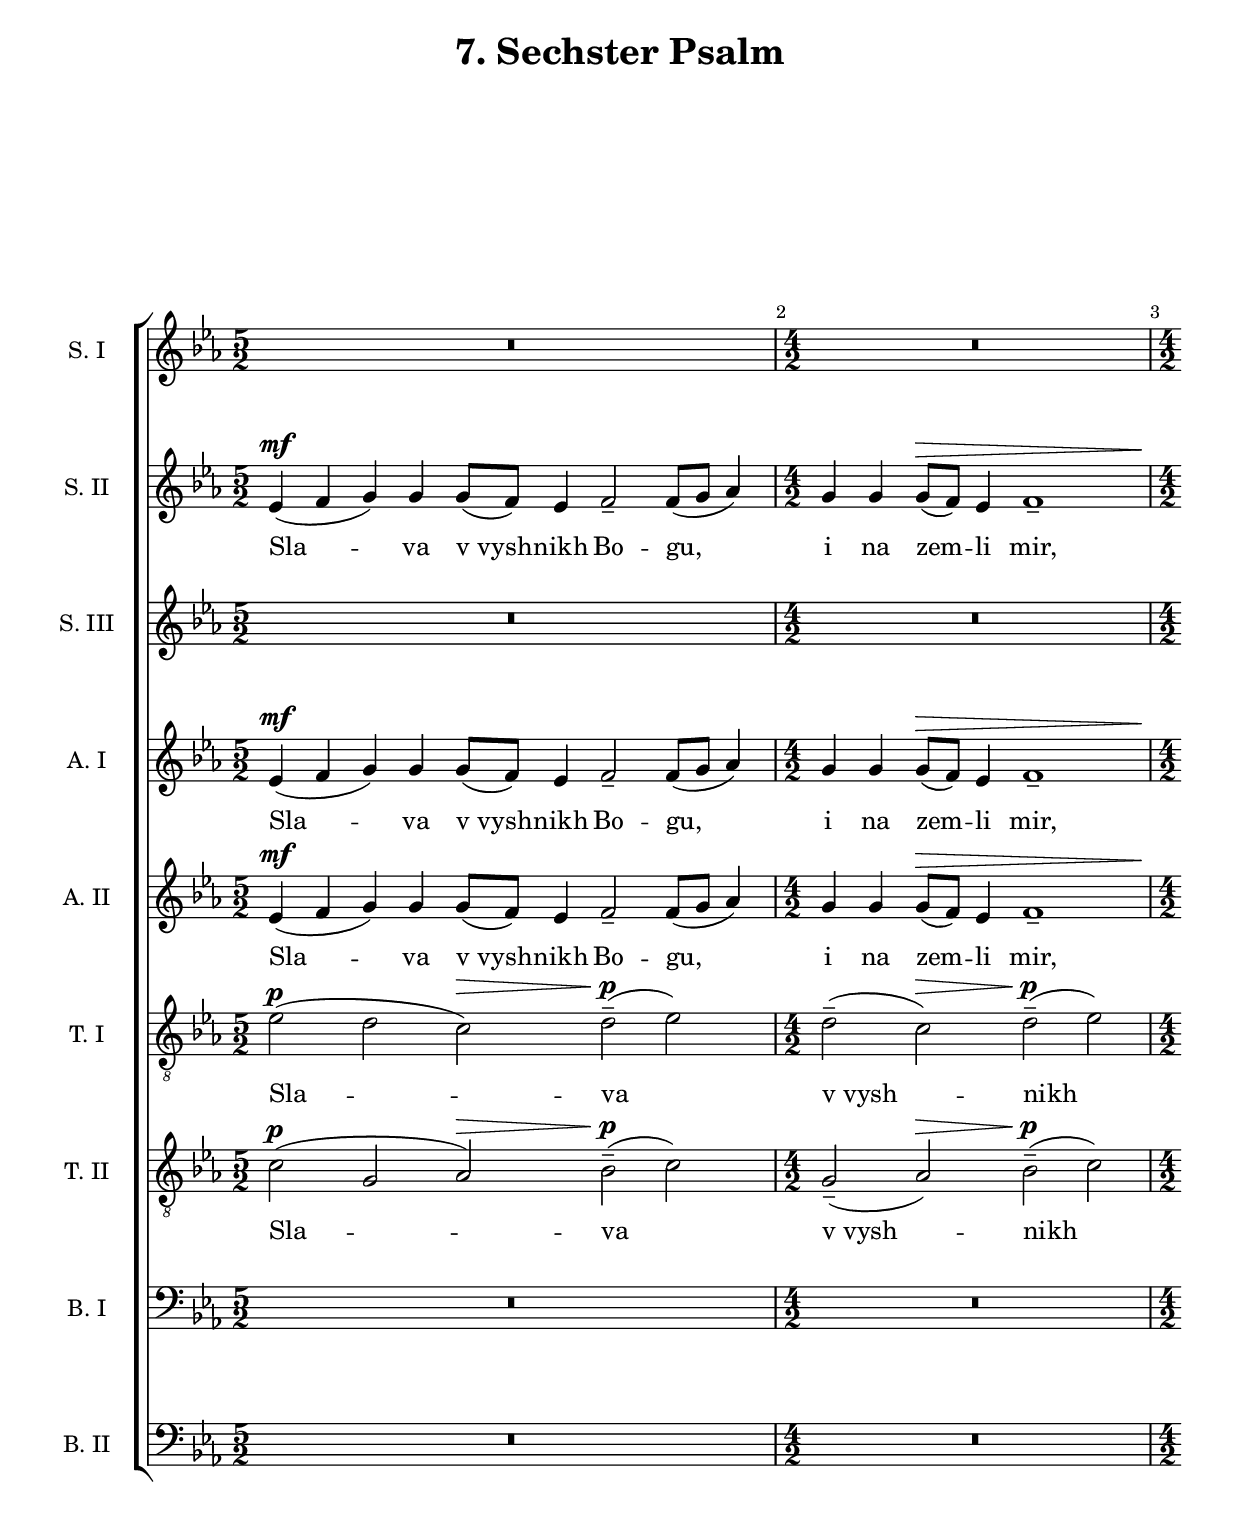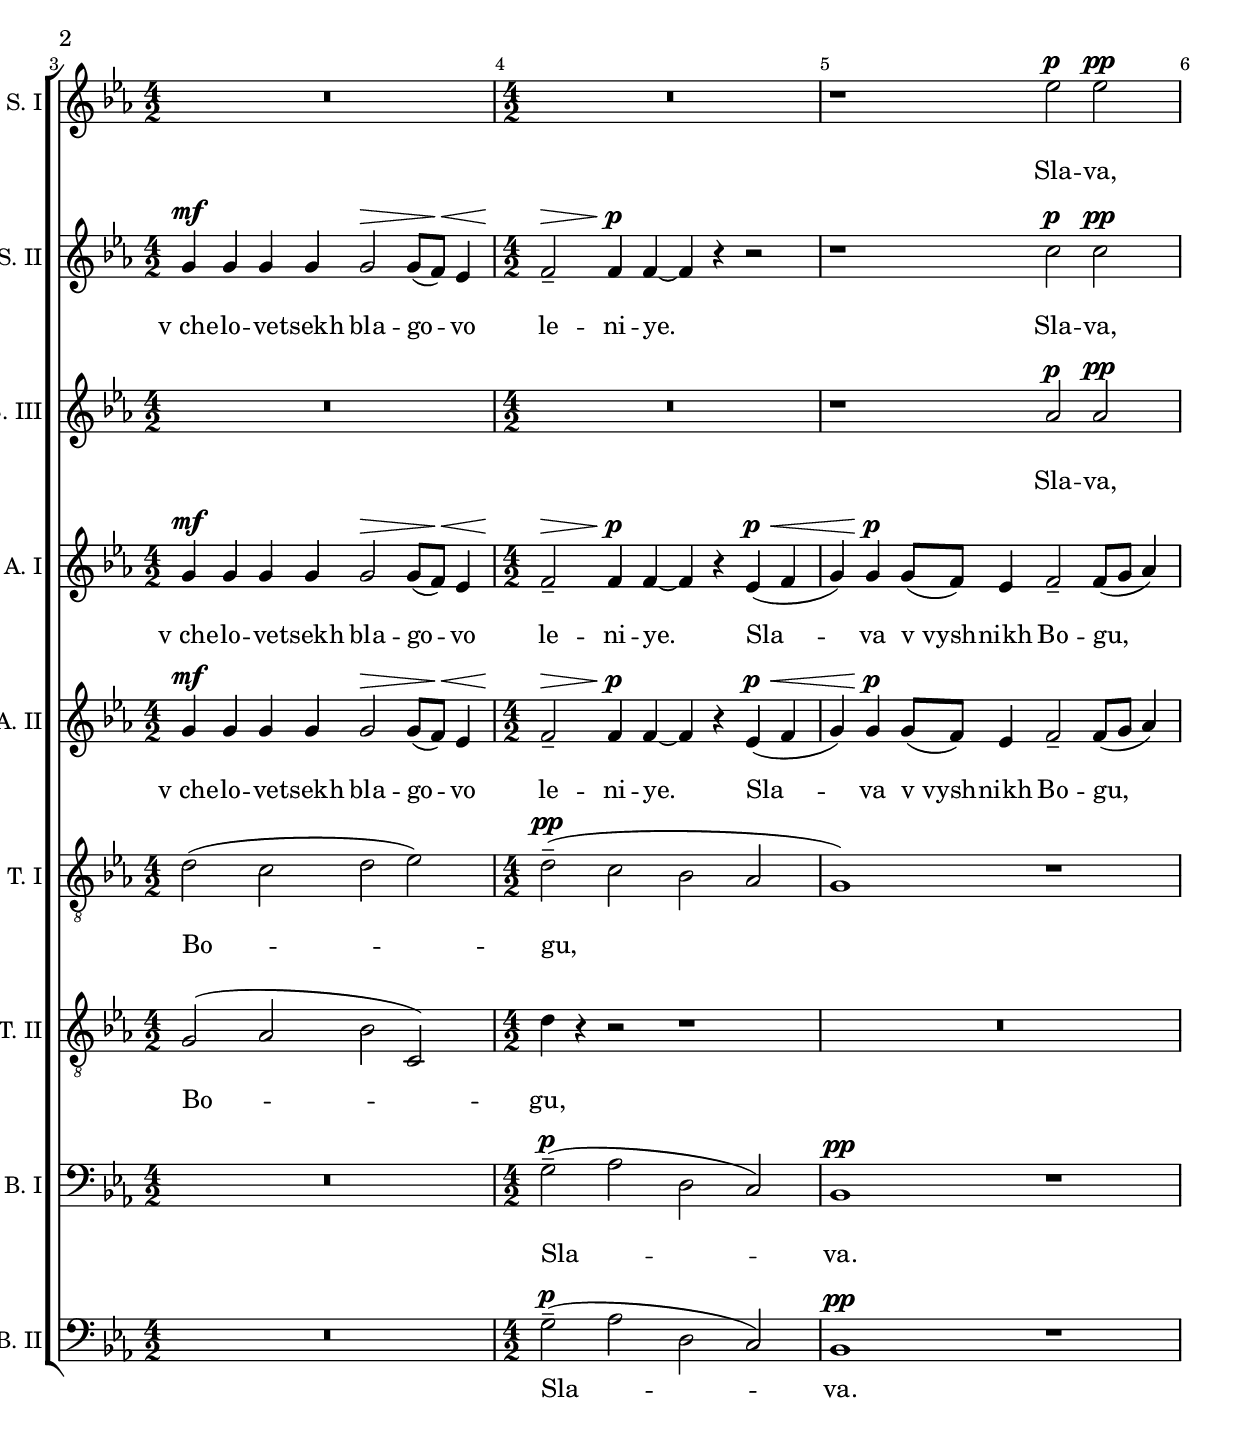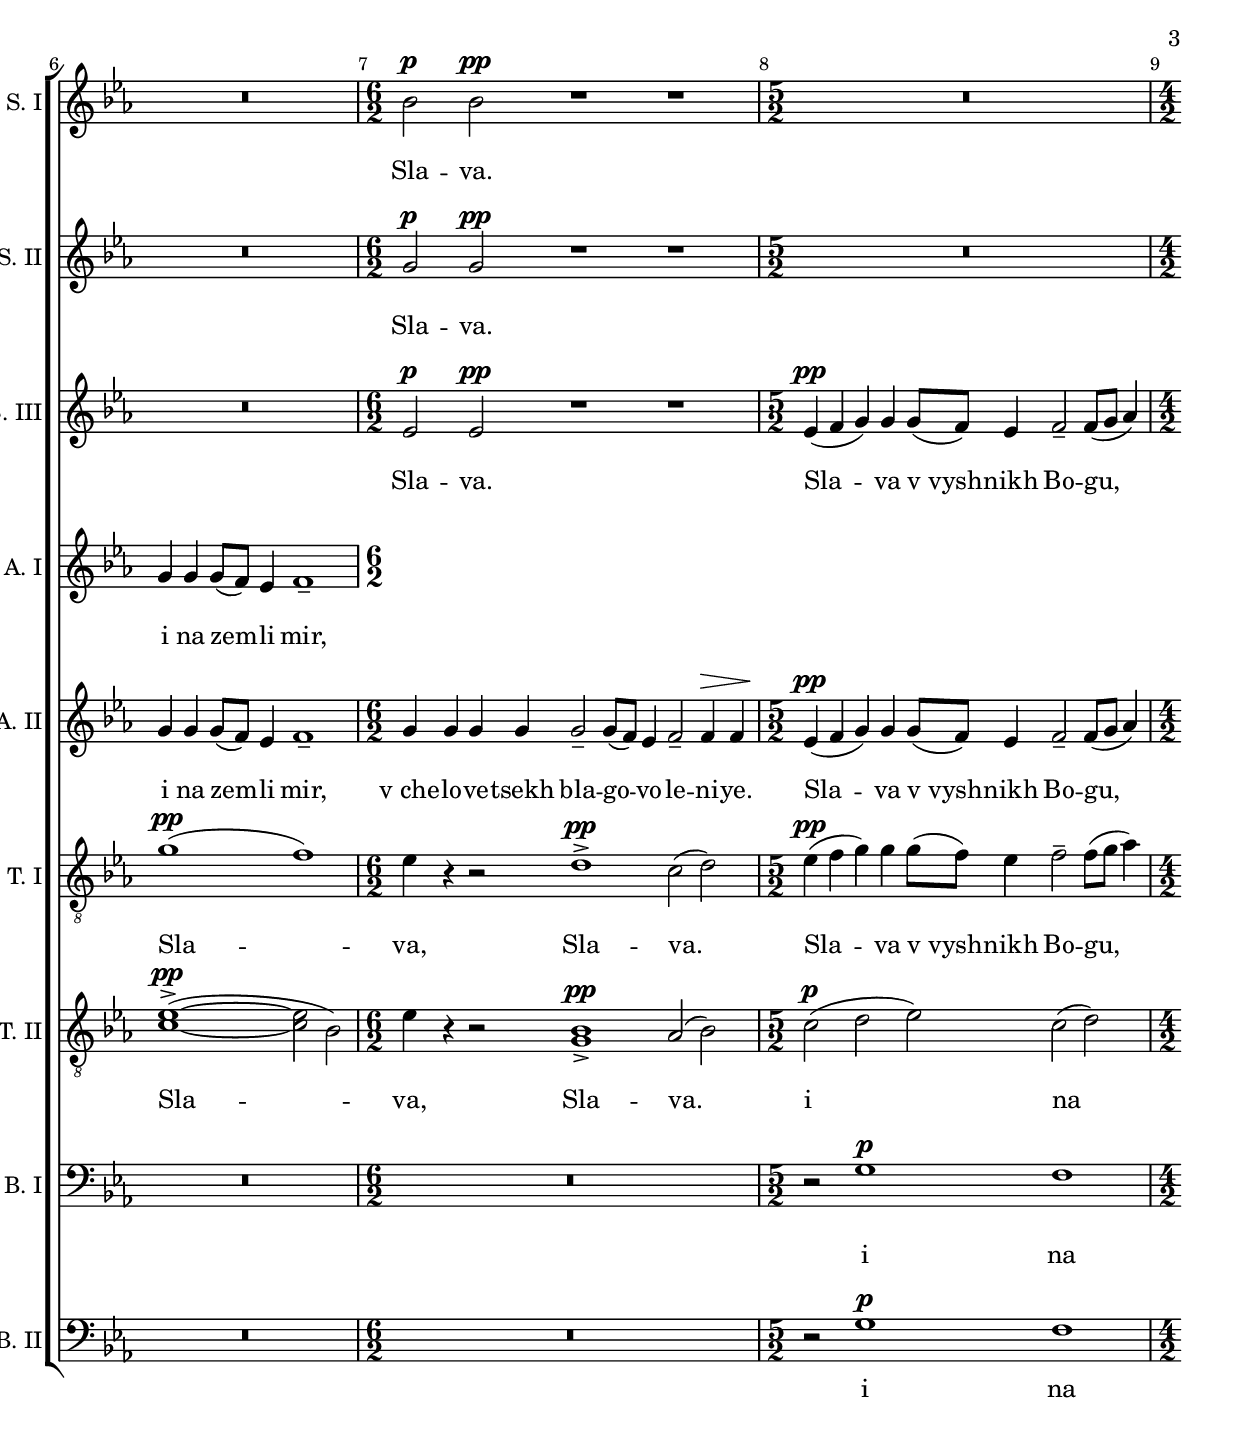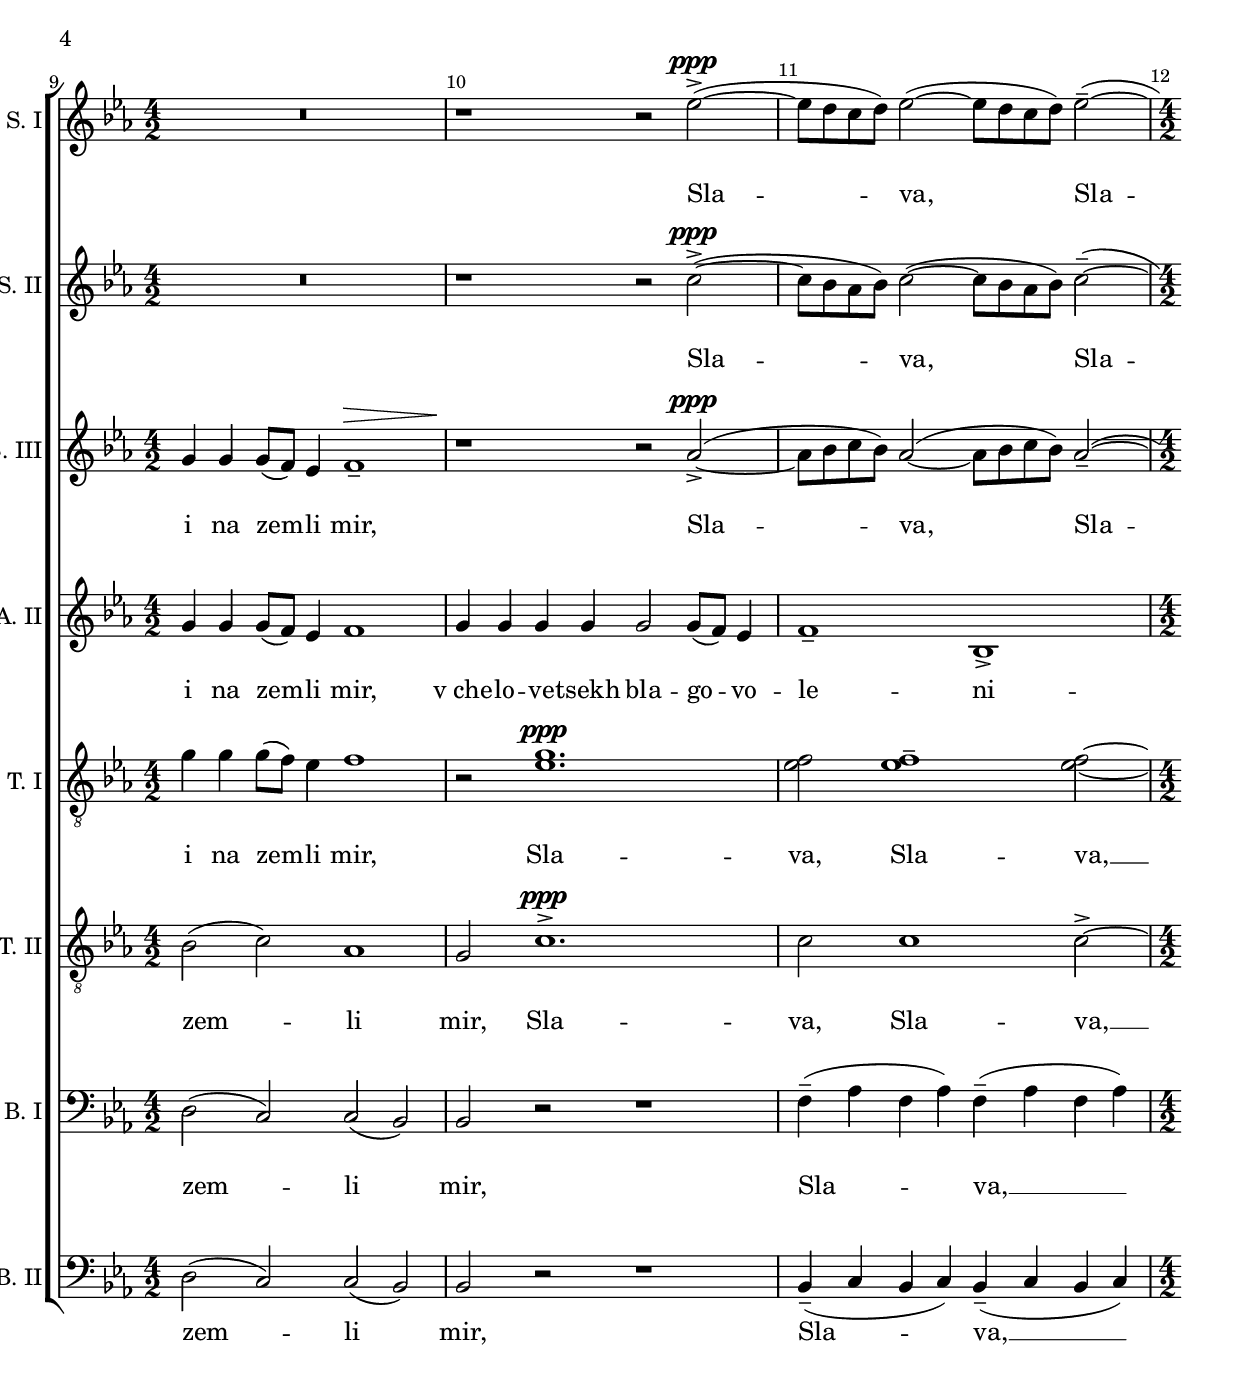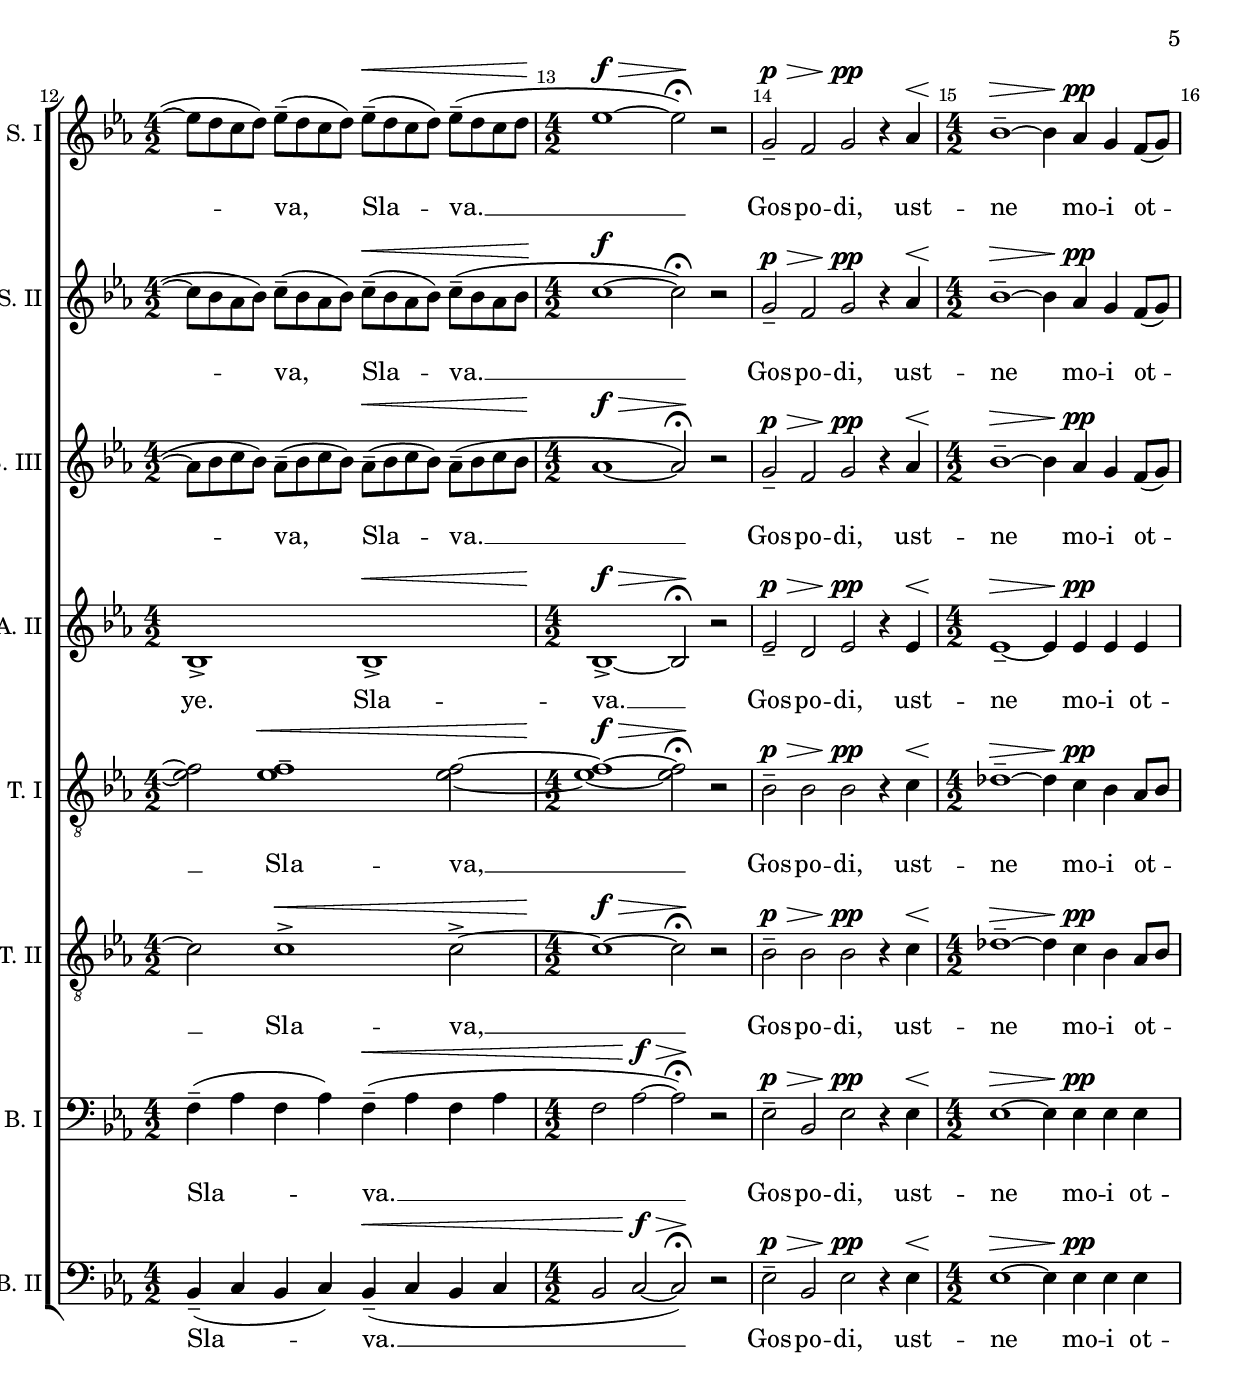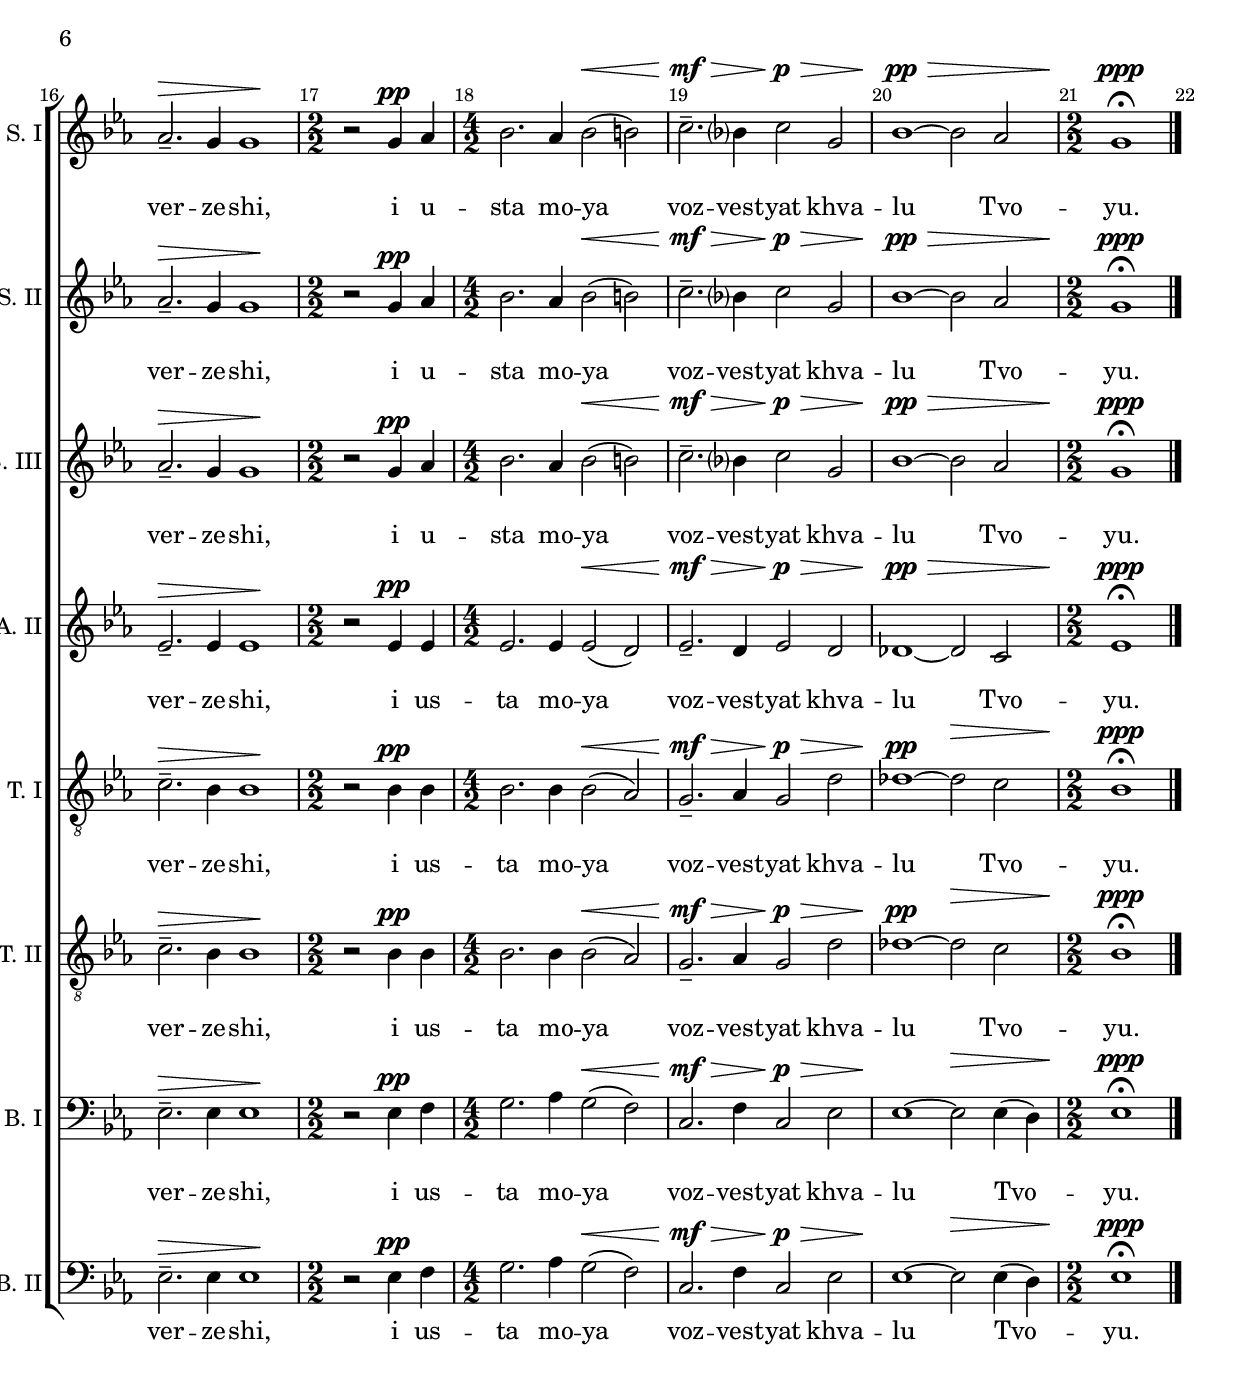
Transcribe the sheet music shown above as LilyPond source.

\version "2.16.2"

#(ly:set-option 'midi-extension "mid")

\header {
  title = "7. Sechster Psalm"
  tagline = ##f
}

obreak = { \break }

\paper {
  #(set-paper-size "a4")
}

global = {
  \key es \major
  \numericTimeSignature
  \dynamicUp
  \autoBeamOff
  \accidentalStyle "modern-voice-cautionary"
  % \override Score.TimeSignature #'stencil = ##f
  \set Score.markFormatter = #format-mark-box-numbers
  \override Score.BarNumber #'break-visibility = #'#(#t #t #t)
}

obreak = {}
hbar = { | } % hidden bar

\include "articulate.ly"

sopranoOneVoice = \relative c'' {
  %page 1
  \time 5/2  R2*5 |
  \time 4/2  R2*4 |
  \time 4/2  R2*4 |

  %page 2
  \time 4/2 R2*4 |
  r1 es2 \p  es2 \pp |
  R2*4 |

  %page 3
  \time 6/2 bes2 \p  bes2 \pp r1 r1 |
  \time 5/2  R2*5 |

  %page 4
  \time 4/2 R1*2 | % 2
  r1 r2 es2 \ppp  ( ~ -> | % 3
  es8 [ d8 c8 d8 ) ] es2 ( ~ es8 [ d8 c8 d8 ) ] es2( -- ~ |

  %page 5
  \time 4/2 es8 [ d8 c8 d8 ] ) es8 ( -- [ d8 c8 d8 ) ] es8 \< ( -- [ d8 c8 d8 ) ] es8 ( --  [ d8 c8 d8  ] |
  \time 4/2   es1 \f \> ~ es2 ) \! \fermata r2 |
  g,2 \p \> -- f2 g2  \pp r4 as4 \< |

  % page 6
  \time 4/2 bes1  \>  ~ -- bes4 as4 \pp g4 f8 ( [ g8 ) ] |
  as2. \> -- g4 g1 \! |
  \time 2/2  r2 g4 \pp as4 |
  \time 4/2  bes2. as4 bes2 \< ( b2 ) |
  c2.  \mf \> -- bes4 c2 \p \> g2 |
  bes1  \pp \> ~ bes2  as2 |
  \time 2/2   g1  \ppp \fermata \bar "|."

}


sopranoOneVerse = \lyricmode {
  Sla -- "va,"
  Sla -- "va."

  Sla -- "va,"
  Sla -- "va,"
  Sla -- "va." __

  Gos -- po -- "di," ust --
  ne mo -- i ot -- ver -- ze -- "shi,"
  i u -- sta mo -- ya voz -- vest -- yat khva -- lu Tvo -- "yu."
}

sopranoTwoVoice = \relative c' {
  %page 1
  \time 5/2  es4 \mf ( f4 g4 ) g4 g8 ( [ f8 ) ] es4 f2 -- f8 ( [ g8 ] as4 ) |
  \time 4/2  g4 g4 g8 \> ( [ f8 ) ] es4 f1  -- |
  g4 \mf g4 g4 g4 g2 \> g8 ( [ f8 \<  ) ] es4 |


  %page 2
  \time 4/2 f2 \> -- f4 \p f4  ~ f4 r4 r2 | % 2
  r1 c'2 \p c2 \pp | % 3
  R1*2 |

  %page 3
  \time 6/2 g2 \p  g \pp r1 r1 |
  \time 5/2  R2*5 |

  %page 4
  \time 4/2 R1*2 |
  r1 r2 c2 \ppp ( ~ -> |
  c8 [ bes8 as8 bes8 ) ] c2 ( ~ c8 [ bes8 as8 bes8 ) ] c2 ( -- ~ |


  %page 5
  \time 4/2 c8 [ bes8 as8 bes8 ]) c8 ( -- [ bes8 as8 bes8 ) ] c8 \< ( -- [ bes8 as8 bes8 ) ] c8 ( -- [ bes8 as8 bes8 \! ] |
  \time 4/2 c1 \f ~ c2 ) \fermata r2 | % 3
  g2 \p \> -- f2 g2  \pp r4 as4 \< |

  % page 6
  \time 4/2 bes1  \>  ~ -- bes4 as4 \pp g4 f8 ( [ g8 ) ] |
  as2. \> -- g4 g1 \! |
  \time 2/2  r2 g4 \pp as4 |
  \time 4/2  bes2. as4 bes2 \< ( b2 ) |
  c2.  \mf \> -- bes4 c2 \p \> g2 |
  bes1  \pp \> ~ bes2  as2 |
  \time 2/2   g1  \ppp \fermata \bar "|."
}


sopranoTwoVerse = \lyricmode {
  Sla -- va "v vysh" -- nikh  Bo -- "gu,"
  i na zem -- li  "mir,"
  "v che" -- lo -- ve -- tsekh bla -- go -- vo  le -- ni -- "ye."


  Sla -- "va,"
  Sla -- "va."

  Sla -- "va,"
  Sla -- "va,"
  Sla -- "va." __

  Gos -- po -- "di," ust --
  ne mo -- i ot -- ver -- ze -- "shi,"
  i u -- sta mo -- ya voz -- vest -- yat khva -- lu Tvo -- "yu."
}

sopranoThreeVoice = \relative c'' {
  %page 1
  \time 5/2  R2*5 |
  \time 4/2  R2*4 |
  \time 4/2  R2*4 |

  %page 2
  \time 4/2 R2*4 |
  r1 as2 \p  as2 \pp |
  R2*4 |

  %page 3
  \time 6/2 es2 \p  es2 \pp r1 r1 |
  \time 5/2 es4 \pp ( f4 g4 ) g4 g8 ( [ f8 ) ] es4 f2 -- f8 ( [ g8 ] as4 ) |

  %page 4
  \time 4/2 g4 g4 g8 ( [ f8 ) ] es4 f1 \> -- |
  r1 \! r2 as2 \ppp ( ~ -> |
  as8 [ bes8 c8 bes8 ) ] as2 ( ~ as8 [ bes8 c8 bes8 ) ] as2 ~ ( -- |
  \time 4/2 as8 [ bes8 c8 bes8 ] ) as8 ( -- [ bes8 c8  bes8 ) ] as8 \< ( -- [ bes8 c8  bes8 ) ] as8 ( -- [ bes8 c8 bes8 ] |
  \time 4/2  as1 \f \> ~ as2 ) \! \fermata r2 |
  g2 \p \> -- f2 g2  \pp r4 as4 \< |

  % page 6
  \time 4/2 bes1  \>  ~ -- bes4 as4 \pp g4 f8 ( [ g8 ) ] |
  as2. \> -- g4 g1 \! |
  \time 2/2  r2 g4 \pp as4 |
  \time 4/2  bes2. as4 bes2 \< ( b2 ) |
  c2.  \mf \> -- bes4 c2 \p \> g2 |
  bes1  \pp \> ~ bes2  as2 |
  \time 2/2   g1  \ppp \fermata \bar "|."
  
}


sopranoThreeVerse = \lyricmode {
  Sla -- "va,"
  Sla -- "va."

  Sla -- va "v vysh" -- nikh  Bo -- "gu," i na zem -- li  "mir,"
 
  Sla -- "va,"
  Sla -- "va,"
  Sla -- "va." __

  Gos -- po -- "di," ust --
  ne mo -- i ot -- ver -- ze -- "shi,"
  i u -- sta mo -- ya voz -- vest -- yat khva -- lu Tvo -- "yu."
  %}
}


altoOneVoice = \relative c' {
  %page 1
  \time 5/2  es4 \mf ( f4 g4 ) g4 g8 ( [ f8 ) ] es4 f2 -- f8 ( [ g8 ] as4 ) |
  \time 4/2  g4 g4 g8 \> ( [ f8 ) ] es4 f1  --  |
  g4 \mf g4 g4 g4 g2 \> g8 ( [ f8 \< ) ] es4  |

  %page 2
  \time 4/2 f2 \> -- f4 \p f4 ~ f4 r4 es4 \p \< ( f4 | % 2
  g4 ) g4 \p g8 \! ( [ f8 ) ] es4 f2 -- f8 ( [ g8 ] as4 ) |
  g4 g4 g8 ( [ f8 ) ] es4 f1 --|
}

altoOneVerse = \lyricmode {
  Sla -- va "v vysh" -- nikh  Bo -- "gu,"
  i na zem -- li  "mir,"
  "v che" -- lo -- ve -- tsekh bla -- go -- vo  le -- ni -- "ye."

  Sla -- va "v vysh" -- nikh  Bo -- "gu,"
  i na zem -- li  "mir,"
}

altoTwoVoice = \relative c' {
  %page 1
  \time 5/2  es4 \mf ( f4 g4 ) g4 g8 ( [ f8 ) ] es4 f2 -- f8 ( [ g8 ] as4 ) |
  \time 4/2  g4 g4 g8 \> ( [ f8 ) ] es4 f1  --  |
  g4 \mf g4 g4 g4 g2 \> g8 ( [ f8 \< ) ] es4  |

  %page 2
  \time 4/2 f2 \> -- f4 \p f4 ~ f4 r4 es4 \p \< ( f4 | % 2
  g4 ) g4 \p g8 \! ( [ f8 ) ] es4 f2 -- f8 ( [ g8 ] as4 ) |
  g4 g4 g8 ( [ f8 ) ] es4 f1 --|

  %page 3
  \time 6/2 g4 g4 g4 g4 g2 -- g8 ( [ f8 ) ] es4 f2 -- f4 \> f4 |
  \time 5/2   es4 \pp ( f4  g4 ) g4 g8 ( [ f8 ) ] es4 f2 -- f8 ( [ g8 ] as4 ) |

  %page 4
  \time 4/2 g4 g4 g8 ( [ f8 ) ] es4 f1 |
  g4 g4 g4 g4 g2 g8 ( [ f8 ) ] es4 |
  f1 -- bes,1 ->  |

  %page 5
  \time 4/2 bes1 ->  bes1 \< -> |
  \time 4/2 bes1 \f \> ~ -> bes2 \! \fermata r2 |
  es2 \p \> -- d2 es2  \pp r4 es4  \< |

  %page 6
  \time 4/2 es1 -- \> ~ es4 es4 \pp es4 es4 |
  es2. \> -- es4 es1 \! |
  \time 2/2  r2 es4 \pp es4 |
  \time 4/2  es2. es4 es2 \< ( d2 ) |
  es2.  \mf \> -- d4 es2 \p \>  d2 |
  des1 \pp \> ~ des2  c2 |
  \time 2/2  es1 \ppp \fermata \bar "|."
}

altoTwoVerse = \lyricmode {
  Sla -- va "v vysh" -- nikh  Bo -- "gu,"
  i na zem -- li  "mir,"
  "v che" -- lo -- ve -- tsekh bla -- go -- vo  le -- ni -- "ye."

  Sla -- va "v vysh" -- nikh  Bo -- "gu,"
  i na zem -- li  "mir,"

  "v che"-- lo -- ve -- tsekh bla -- go -- vo -- le --  ni -- "ye."
  Sla -- va "v vysh" -- nikh Bo -- "gu,"

  i na zem -- li "mir," "v che" -- lo -- ve -- tsekh bla -- go -- vo -- le -- ni -- "ye."
  Sla -- "va." __
  Gos -- po -- "di,"
  ust -- ne mo -- i ot -- ver -- ze -- "shi,"
  i us -- ta mo -- ya voz -- vest -- yat khva -- lu Tvo -- "yu."
}


tenoreOneVoice = \relative c' {
  %page 1
  \time 5/2 es2 \p ( d2 c2 )\>  d2 \p ( -- es2 \! ) |
  \time 4/2  d2 ( -- c2 \> ) d2 \p( -- es2  ) |
  d2 ( c2 d2 es2 ) |

  %page 2
  \time 4/2  d2 \pp ( -- c2 bes2 as2 |
  g1 ) r1 |
  g'1 \pp ( f1 ) |

  %page 3
  \time 6/2 es4 r4 r2 d1 \pp -> c2 ( d2  ) |
  \time 5/2 es4 \pp ( f4 g4 ) g4 g8 ( [ f8 ) ] es4 f2 -- f8 ( [ g8 ] as4 ) |

  %page 4
  \time 4/2 g4 g4 g8  ( [ f8 ) ] es4 f1 |
  r2 <g es>1. \ppp  |
  <f es>2 <f es>1 -- <f es>2 ~~|

  %page 5
  \time 4/2 <f es>2  <f es>1 \< -- <f es>2 ~ ~ | 
  \time 4/2   <f es>1  \f \> ~ ~ <f es>2 \! \fermata r2 | 
  bes,2 \p \> -- bes2 bes2  \pp r4 c4 \<
  
  %page 6
  \time 4/2 des1 \> ~ -- des4 c4 \pp bes4 as8 [ bes8 ] | 
  c2. \> -- bes4 bes1 \! | 
  \time 2/2  r2 bes4 \pp bes4 | 
  \time 4/2  bes2. bes4 bes2 \< ( as2 ) |
  g2.  \mf \> -- as4 g2 \p \> d'2 |
  des1  \pp ~ des2 \> c2 | 
  \time 2/2   bes1  \ppp \fermata \bar "|."


}

tenoreOneVerse = \lyricmode {
  Sla -- va "v vysh" -- nikh  Bo -- "gu,"
  Sla -- "va,"
  Sla -- "va."

  Sla -- va "v vysh" -- nikh  Bo -- "gu,"
  i na zem -- li "mir,"
  Sla -- "va,"
  Sla -- "va," __
  Sla -- "va," __
  
    Gos -- po -- "di,"
  ust -- ne mo -- i ot -- ver -- ze -- "shi,"
  i us -- ta mo -- ya voz -- vest -- yat khva -- lu Tvo -- "yu."

}

tenoreTwoVoice = \relative c' {
  %page 1
  \time 5/2  c2 \p ( g2 as2 \> ) bes2 \p ( -- c2 \! ) |
  \time 4/2  g2 ( -- as2 \> ) bes2 \p ( -- c2  ) |
  g2 ( as2 bes2 c,2 ) |

  %page 2
  \time 4/2 d'4 r4 r2 r1 |
  R2*4 |
  <es c>1 \pp ( ~ -> ~ <es c>2 bes2 ) |

  %page 3
  \time 6/2 es4 r4 r2 <bes g>1 \pp -> as2  ( bes2 ) |
  \time 5/2  |
  c2 \p ( d2  es2 ) c2 ( d2 ) |

  %page 4
  \time 4/2 bes2 ( c2 ) as1 |
  g2 c1. \ppp -> |
  c2 c1 c2 -> ~ |

  %page 5
  \time 4/2 c2 c1
  \< \< -> c2 ~ -> | % 2
  \time 4/2  c1  \f  \> ~ c2 \! \fermata r2 | % 3
  bes2 \p \> -- bes2 bes2  \pp r4 c4  \< |

  %page 6
  \time 4/2 des1 \> ~ -- des4 c4 \pp bes4 as8 [ bes8 ] |
  c2. \> -- bes4 bes1 \! |
  \time 2/2  r2 bes4 \pp bes4 |
  \time 4/2  bes2. bes4 bes2 \< ( as2 ) |
  g2.  \mf \> -- as4 g2 \p \> d'2 |
  des1  \pp ~ des2 \> c2 |
  \time 2/2   bes1  \ppp \fermata \bar "|."

  %{
  %page 1
  \time 5/2 es2 \p ( d2 c2 )\>  d2 \p ( -- es2 \! ) |
  \time 4/2  d2 ( -- c2 \> ) d2 \p( -- es2  ) |
  d2 ( c2 d2 es2 ) |

  %page 2
  \time 4/2  d2 \pp ( -- c2 bes2 as2 |
  g1 ) r1 |
  g'1 \pp ( f1 ) |

  %page 3
  \time 6/2 es4 r4 r2 d1 \pp -> c2 ( d2  ) |
  \time 5/2 es4 \pp ( f4 g4 ) g4 g8 ( [ f8 ) ] es4 f2 -- f8 ( [ g8 ] as4 ) |

  %page 4
  \time 4/2 g4 g4 g8  ( [ f8 ) ] es4 f1 |
  r2 <g es>1. \ppp  |
  <f es>2 <f es>1 -- <f es>2 ~~|

  %page 5
  \time 4/2 <f es>2  <f es>1 \< -- <f es>2 ~ ~ |
  \time 4/2   <f es>1  \f \> ~ ~ <f es>2 \! \fermata r2 |
  bes,2 \p \> -- bes2 bes2  \pp r4 c4 \<

  %page 6
  \time 4/2 des1 \> ~ -- des4 c4 \pp bes4 as8 [ bes8 ] |
  c2. \> -- bes4 bes1 \! |
  \time 2/2  r2 bes4 \pp bes4 |
  \time 4/2  bes2. bes4 bes2 \< ( as2 ) |
  g2.  \mf \> -- as4 g2 \p \> d'2 |
  des1  \pp ~ des2 \> c2 |
  \time 2/2   bes1  \ppp \fermata \bar "|."
  %}

}

tenoreTwoVerse = \lyricmode {
  Sla -- va "v vysh" -- nikh  Bo -- "gu,"
  Sla -- "va,"
  Sla -- "va."

  i na zem -- li "mir,"
  Sla -- "va,"
  Sla -- "va," __
  Sla -- "va," __

  Gos -- po -- "di,"
  ust -- ne mo -- i ot -- ver -- ze -- "shi,"
  i us -- ta mo -- ya voz -- vest -- yat khva -- lu Tvo -- "yu."

}


bassoOneVoice = \relative c' {
  %page 1
  \time 5/2  R2*5 |
  \time 4/2  R2*4 |
  \time 4/2  R2*4 |

  %page 2
  \time 4/2 g2\p ( -- as2 d,2 c2 ) |
  bes1 \pp r1 |
  R2*4 |

  %page 3
  \time 6/2 R2*6 |
  \time 5/2  r2 g'1 \p f1 |

  %page 4
  \time 4/2 d2 ( c2 )  c2 ( bes2 ) |
  bes2 r2 r1 | % 3
  f'4 ( -- as4 f4 as4 ) f4 ( -- as4 f4 as4 ) |

  %page 5
  \time 4/2 f4 ( -- as4 f4 as4 ) f4\< ( -- as4 f4 as4 |
  \time 4/2  f2 as2 \f \> ~ as2 \! ) \fermata r2 |
  es2 \p \> -- bes2 es2  \pp r4 es4 \< \!

  %page 6
  \time 4/2 es1 \> ~ es4 es4 \pp es4 es4 |
  es2. \> -- es4 es1 \! | 
  \time 2/2  r2 es4\pp  f4 | % 4
  \time 4/2  g2. as4 g2 \< ( f2 ) |
  c2.  \mf \> f4 c2 \p \> es2 |
  es1 \! ~ es2 \> es4 ( d4 ) | % 7
  \time 2/2   es1 \! \ppp \ppp \fermata \bar "|."

}

bassoOneVerse = \lyricmode {
  Sla -- "va."
  i na zem -- li "mir," 
  Sla -- "va," __
  Sla -- "va." __
  Gos -- po -- "di,"

  ust -- ne mo -- i ot -- ver -- ze -- "shi,"
  i us -- ta mo -- ya voz -- vest -- yat khva -- lu Tvo -- "yu."
}

bassoTwoVoice = \relative c' {
  %page 1
  \time 5/2  R2*5 |
  \time 4/2  R2*4 |
  \time 4/2  R2*4 |

  %page 2
  \time 4/2 g2\p ( -- as2 d,2 c2 ) |
  bes1 \pp r1 |
  R2*4 |

  %page 3
  \time 6/2 R2*6 |
  \time 5/2  r2 g'1 \p f1 |

  %page 4
  \time 4/2 d2 ( c2 )  c2 ( bes2 ) |
  bes2 r2 r1 | % 3
  bes4 ( -- c4 bes4 c4 )bes4 ( -- c4 bes4 c4 ) |

  %page 5
  \time 4/2 bes4 ( -- c4 bes4 c4 ) bes4 \< ( -- c4 bes4 c4  | 
  \time 4/2  bes2 c2 \f \> ~ c2 ) \! \fermata r2 | 
  es2 \p \> -- bes2 es2  \pp r4 es4 \< \!

  %page 6
  \time 4/2 es1 \> ~ es4 es4 \pp es4 es4 |
  es2. \> -- es4 es1 \! | 
  \time 2/2  r2 es4\pp  f4 | % 4
  \time 4/2  g2. as4 g2 \< ( f2 ) |
  c2.  \mf \> f4 c2 \p \> es2 |
  es1 \! ~ es2 \> es4 ( d4 ) | % 7
  \time 2/2   es1 \! \ppp \ppp \fermata \bar "|."

}

bassoTwoVerse = \lyricmode {
  Sla -- "va."
  i na zem -- li "mir," 
  Sla -- "va," __
  Sla -- "va." __
  Gos -- po -- "di,"

  ust -- ne mo -- i ot -- ver -- ze -- "shi,"
  i us -- ta mo -- ya voz -- vest -- yat khva -- lu Tvo -- "yu."
}






%%% ------ Print Score
\score {
  \new ChoirStaff <<
    \new Staff \with {
      instrumentName = "S. I"
      shortInstrumentName = "S. I"
    } \new Voice = "soprano1" { \global  \sopranoOneVoice}
    \new Lyrics \with {
      \override VerticalAxisGroup #'staff-affinity = #CENTER
    } \lyricsto "soprano1" \sopranoOneVerse


    \new Staff \with {
      instrumentName = "S. II"
      shortInstrumentName = "S. II"
    } \new Voice = "soprano2" { \global  \sopranoTwoVoice}
    \new Lyrics \with {
      \override VerticalAxisGroup #'staff-affinity = #CENTER
    } \lyricsto "soprano2" \sopranoTwoVerse

    \new Staff \with {
      instrumentName = "S. III"
      shortInstrumentName = "S. III"
    } \new Voice = "soprano3" { \global  \sopranoThreeVoice}
    \new Lyrics \with {
      \override VerticalAxisGroup #'staff-affinity = #CENTER
    } \lyricsto "soprano3" \sopranoThreeVerse

    \new Staff \with {
      instrumentName = "A. I"
      shortInstrumentName = "A. I"
    } \new Voice = "alto1" { \global  \altoOneVoice}
    \new Lyrics \with {
      \override VerticalAxisGroup #'staff-affinity = #CENTER
    } \lyricsto "alto1" \altoOneVerse

    \new Staff \with {
      instrumentName = "A. II"
      shortInstrumentName = "A. II"
    } \new Voice = "alto2" { \global  \altoTwoVoice}
    \new Lyrics \with {
      \override VerticalAxisGroup #'staff-affinity = #CENTER
    } \lyricsto "alto2" \altoTwoVerse

    \new Staff \with {
      instrumentName = "T. I"
      shortInstrumentName = "T. I"
    }  \new Voice = "tenor1" { \clef "treble_8" \global  \tenoreOneVoice }
    \new Lyrics \with {
      \override VerticalAxisGroup #'staff-affinity = #CENTER
    } \lyricsto "tenor1" \tenoreOneVerse

    \new Staff \with {
      instrumentName = "T. II"
      shortInstrumentName = "T. II"
    } \new Voice = "tenor2" { \clef "treble_8" \global  \tenoreTwoVoice }
    \new Lyrics \with {
      \override VerticalAxisGroup #'staff-affinity = #CENTER
    } \lyricsto "tenor2" \tenoreTwoVerse

    \new Staff \with {
      instrumentName = "B. I"
      shortInstrumentName = "B. I"
    }  \new Voice = "bass1" { \clef bass \global  \bassoOneVoice }
    \new Lyrics \with {
      \override VerticalAxisGroup #'staff-affinity = #CENTER
    } \lyricsto "bass1" \bassoOneVerse

    \new Staff \with {
      instrumentName = "B. II"
      shortInstrumentName = "B. II"
    }  \new Voice = "bass2" { \clef bass \global  \bassoTwoVoice }
    \new Lyrics \with {
      \override VerticalAxisGroup #'staff-affinity = #CENTER
    } \lyricsto "bass2" \bassoTwoVerse
  >>
  \layout { }
}

%%% ------ Midi Score
%{

\score {
  <<
    \articulate
    <<
      \new Staff = "S 1" \sopranoOneVoice
      \new Staff = "S 2" \sopranoTwoVoice
      \new Staff = "A 1" \altoOneVoice
      \new Staff = "A 2" \altoTwoVoice
      \new Staff = "T 1" \tenoreOneVoice
      \new Staff = "T 2" \tenoreTwoVoice
      \new Staff = "B 1" \bassoOneVoice
      \new Staff = "B 2" \bassoTwoVoice

      \new Staff = "Female"   {
        <<
          \sopranoOneVoice \\
          \sopranoTwoVoice \\
          \altoOneVoice \\
          \altoTwoVoice
        >>
      }

      \new Staff = "FemaleViolin"   {
        <<
          \sopranoOneVoice \\
          \sopranoTwoVoice \\
          \altoOneVoice \\
          \altoTwoVoice
        >>
      }
      \new Staff = "Male"   {
        <<
          \tenoreOneVoice \\
          \tenoreTwoVoice \\
          \bassoOneVoice \\
          \bassoTwoVoice \\
        >>
      }
      \new Staff = "SubBass" \bassoTwoVoice
    >>
  >>
  \midi {
    \tempo 4=84
  }
}
%}
